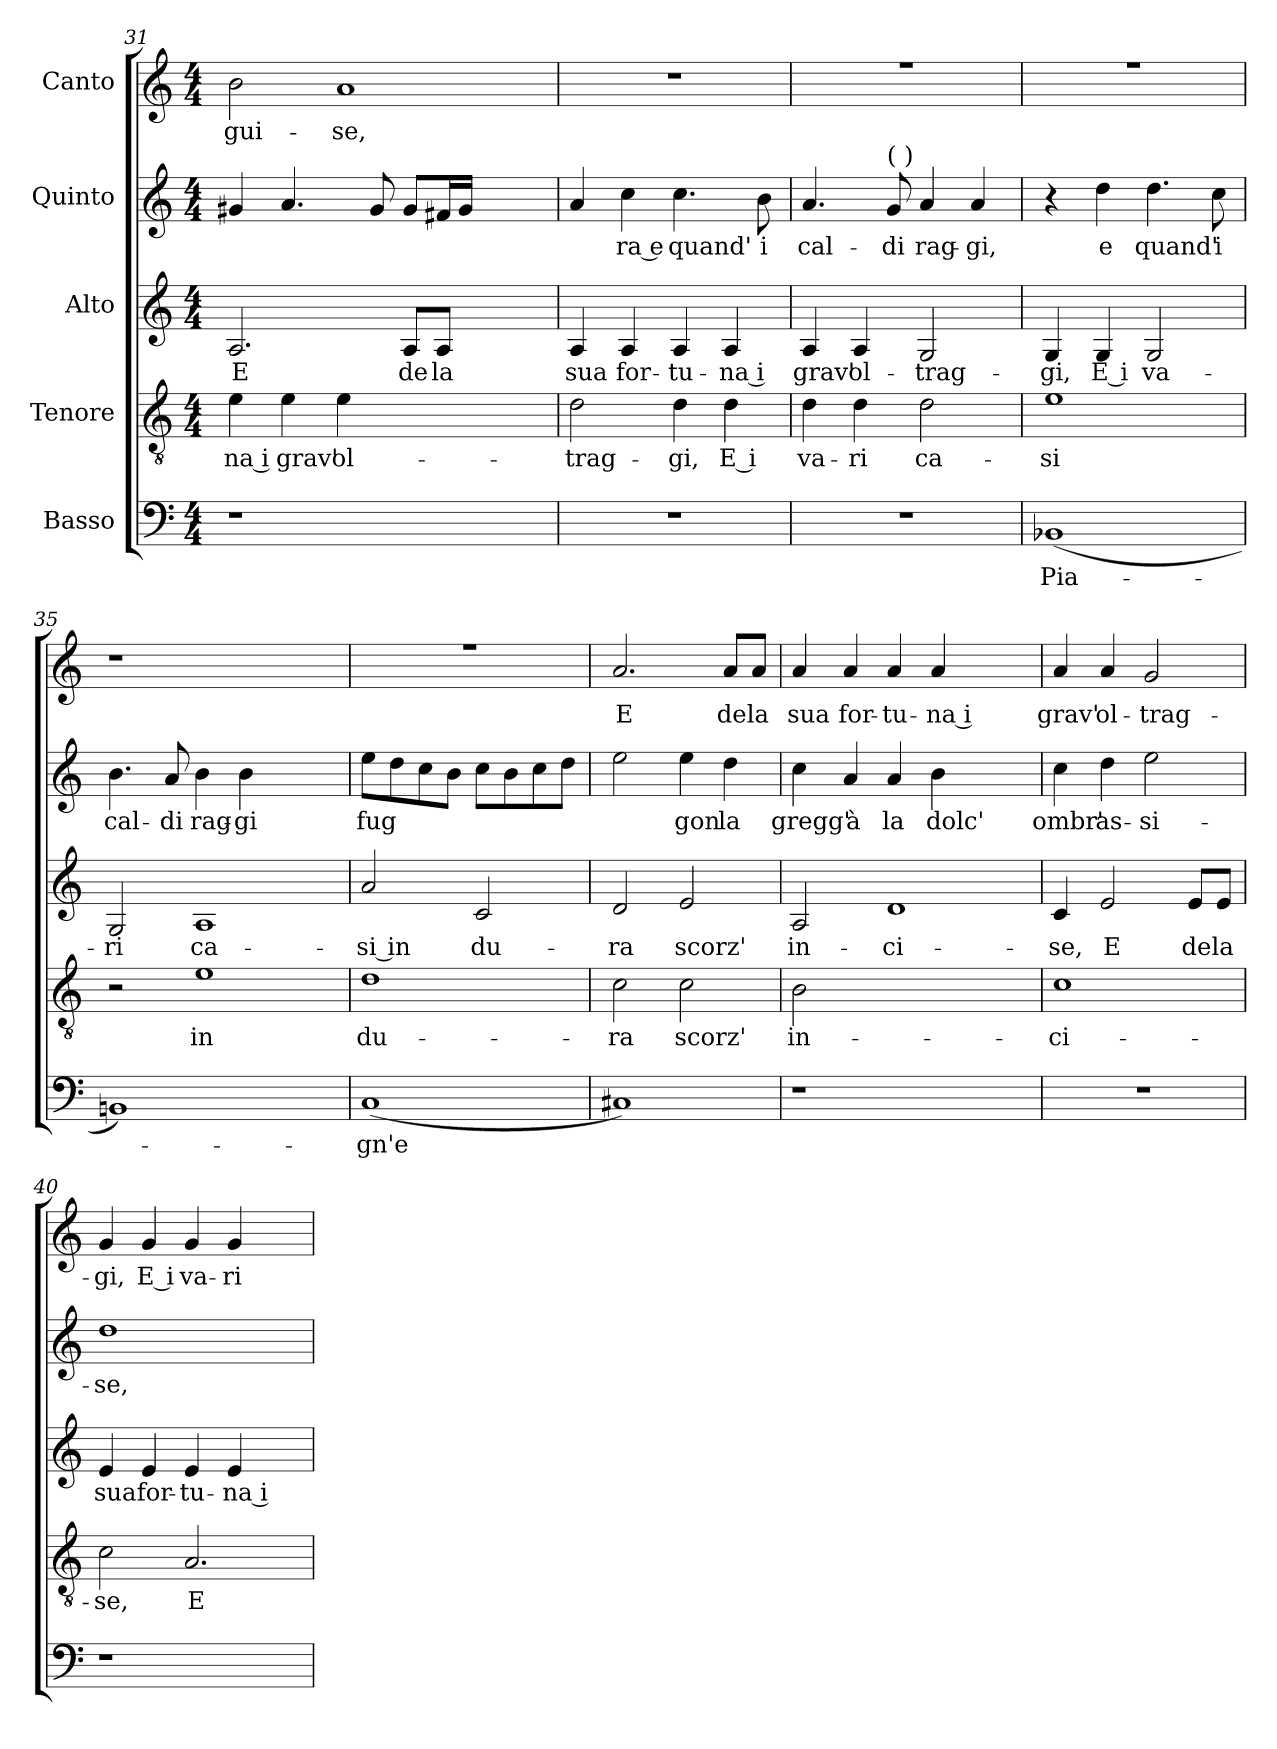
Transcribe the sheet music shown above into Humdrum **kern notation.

**kern	**text	**kern	**text	**kern	**text	**kern	**text	**kern	**text
*part5	*part5	*part4	*part4	*part3	*part3	*part2	*part2	*part1	*part1
*staff5	*staff5	*staff4	*staff4	*staff3	*staff3	*staff2	*staff2	*staff1	*staff1
*I"Basso	*	*I"Tenore	*	*I"Alto	*	*I"Quinto	*	*I"Canto	*
*clefF4	*	*clefGv2	*	*clefG2	*	*clefG2	*	*clefG2	*
*k[]	*	*k[]	*	*k[]	*	*k[]	*	*k[]	*
*M4/4	*	*M4/4	*	*M4/4	*	*M4/4	*	*M4/4	*
=31	=31	=31	=31	=31	=31	=31	=31	=31	=31
!	!	!	!LO:LY:b	!	!LO:LY:b	!	!	!	!LO:LY:b
1r	.	4e\	-na i	2.A/	E	4g#X/	.	2b\	gui-
!	!	!	!LO:LY:b	!	!	!	!	!	!
.	.	4e\	grav'	.	.	4.a/	.	.	.
!	!	!	!LO:LY:b	!	!	!	!	!	!LO:LY:b
.	.	4e\	ol-	.	.	.	.	1a	-se,
.	.	.	.	.	.	8g#/	.	.	.
!	!	!	!	!	!LO:LY:b	!	!	!	!
.	.	2.ryy	.	8A/L	de	8g#/L	.	.	.
!	!	!	!	!	!LO:LY:b	!	!	!	!
.	.	.	.	8A/J	la	16f#X/L	.	.	.
.	.	.	.	.	.	16g#/JJ	.	.	.
2ryy	.	.	.	2ryy	.	2ryy	.	.	.
!!LO:LB:g=z
=32	=32	=32	=32	=32	=32	=32	=32	=32	=32
!	!	!	!LO:LY:b	!	!LO:LY:b	!	!	!	!
1r	.	2d\	-trag-	4A/	sua	4a/	.	1r	.
!	!	!	!	!	!LO:LY:b	!	!LO:LY:b	!	!
.	.	.	.	4A/	for-	4cc\	ra e	.	.
!	!	!	!LO:LY:b	!	!LO:LY:b	!	!LO:LY:b	!	!
.	.	4d\	-gi,	4A/	-tu-	4.cc\	quand'	.	.
!	!	!	!LO:LY:b	!	!LO:LY:b	!	!	!	!
.	.	4d\	E i	4A/	-na i	.	.	.	.
!	!	!	!	!	!	!	!LO:LY:b	!	!
.	.	.	.	.	.	8b\	i	.	.
!!LO:PB:g=z
=33	=33	=33	=33	=33	=33	=33	=33	=33	=33
!	!	!	!LO:LY:b	!	!LO:LY:b	!	!LO:LY:b	!	!
*	*	*	*	*	*	*	*	*^	*
1r	.	4d\	va-	4A/	grav'	4.a/	cal-	1r	1ryy	.
!	!	!	!LO:LY:b	!	!LO:LY:b	!	!	!	!	!
.	.	4d\	-ri	4A/	ol-	.	.	.	.	.
!	!	!	!	!	!	!LO:TX:a:t=(  )	!	!	!	!
!	!	!	!	!	!	!	!LO:LY:b	!	!	!
.	.	.	.	.	.	8g/	-di	.	.	.
!	!	!	!LO:LY:b	!	!LO:LY:b	!	!LO:LY:b	!	!	!
.	.	2d\	ca-	2G/	-trag-	4a/	rag-	.	.	.
!	!	!	!	!	!	!	!LO:LY:b	!	!	!
.	.	.	.	.	.	4a/	-gi,	.	.	.
!!LO:LB:g=z	!!
=34	=34	=34	=34	=34	=34	=34	=34	=34	=34	=34
!	!LO:LY:b	!	!LO:LY:b	!	!LO:LY:b	!	!	!	!	!
(<1BB-X	Pia-	1e	-si	4G/	-gi,	4r	.	1r	1ryy	.
!	!	!	!	!	!LO:LY:b	!	!LO:LY:b	!	!	!
.	.	.	.	4G/	E i	4dd\	e	.	.	.
!	!	!	!	!	!LO:LY:b	!	!LO:LY:b	!	!	!
.	.	.	.	2G/	va-	4.dd\	quand'	.	.	.
!	!	!	!	!	!	!	!LO:LY:b	!	!	!
.	.	.	.	.	.	8cc\	i	.	.	.
=35	=35	=35	=35	=35	=35	=35	=35	=35	=35	=35
!	!	!	!	!	!LO:LY:b	!	!LO:LY:b	!	!	!
1BBni)	.	2r	.	2G/	-ri	4.b\	cal-	1r	1ryy	.
!	!	!	!	!	!	!	!LO:LY:b	!	!	!
.	.	.	.	.	.	8a/	-di	.	.	.
!	!	!	!LO:LY:b	!	!LO:LY:b	!	!LO:LY:b	!	!	!
.	.	1e	in	1A	ca-	4b\	rag-	.	.	.
!	!	!	!	!	!	!	!LO:LY:b	!	!	!
.	.	.	.	.	.	4b\	-gi	.	.	.
2ryy	.	.	.	.	.	2ryy	.	2ryy	2ryy	.
=36	=36	=36	=36	=36	=36	=36	=36	=36	=36	=36
!	!LO:LY:b	!	!LO:LY:b	!	!LO:LY:b	!	!LO:LY:b	!	!	!
(<1C	-gn'e	1d	du-	2a/	-si in	8ee\L	fug	1r	1ryy	.
.	.	.	.	.	.	8dd\	.	.	.	.
.	.	.	.	.	.	8cc\	.	.	.	.
.	.	.	.	.	.	8b\J	.	.	.	.
!	!	!	!	!	!LO:LY:b	!	!	!	!	!
.	.	.	.	2c/	du-	8cc\L	.	.	.	.
.	.	.	.	.	.	8b\	.	.	.	.
.	.	.	.	.	.	8cc\	.	.	.	.
.	.	.	.	.	.	8dd\J	.	.	.	.
=37	=37	=37	=37	=37	=37	=37	=37	=37	=37	=37
!	!	!	!LO:LY:b	!	!LO:LY:b	!	!	!	!	!LO:LY:b
1C#X)	.	2c\	-ra	2d/	-ra	2ee\	.	2.a/	1ryy	E
!	!	!	!LO:LY:b	!	!LO:LY:b	!	!LO:LY:b	!	!	!
.	.	2c\	scorz'	2e/	scorz'	4ee\	gon	.	.	.
!	!	!	!	!	!	!	!LO:LY:b	!	!	!LO:LY:b
.	.	.	.	.	.	4dd\	la	8a/L	.	de
!	!	!	!	!	!	!	!	!	!	!LO:LY:b
.	.	.	.	.	.	.	.	8a/J	.	la
=38	=38	=38	=38	=38	=38	=38	=38	=38	=38	=38
!	!	!	!LO:LY:b	!	!LO:LY:b	!	!LO:LY:b	!	!	!LO:LY:b
1r	.	2B\	in-	2A/	in-	4cc\	gregg'	4a/	1ryy	sua
!	!	!	!	!	!	!	!LO:LY:b	!	!	!LO:LY:b
.	.	.	.	.	.	4a/	à	4a/	.	for-
!	!	!	!	!	!LO:LY:b	!	!LO:LY:b	!	!	!LO:LY:b
.	.	1ryy	.	1d	-ci-	4a/	la	4a/	.	-tu-
!	!	!	!	!	!	!	!LO:LY:b	!	!	!LO:LY:b
.	.	.	.	.	.	4b\	dolc'	4a/	.	-na i
2ryy	.	.	.	.	.	2ryy	.	2ryy	2ryy	.
!!LO:LB:g=z	!!
=39	=39	=39	=39	=39	=39	=39	=39	=39	=39	=39
!	!	!	!LO:LY:b	!	!LO:LY:b	!	!LO:LY:b	!	!	!LO:LY:b
1r	.	1c	-ci-	4c/	-se,	4cc\	ombr'	4a/	1ryy	grav'
!	!	!	!	!	!LO:LY:b	!	!LO:LY:b	!	!	!LO:LY:b
.	.	.	.	2e/	E	4dd\	as-	4a/	.	ol-
!	!	!	!	!	!	!	!LO:LY:b	!	!	!LO:LY:b
.	.	.	.	.	.	2ee\	-si-	2g/	.	-trag-
!	!	!	!	!	!LO:LY:b	!	!	!	!	!
.	.	.	.	8e/L	de	.	.	.	.	.
!	!	!	!	!	!LO:LY:b	!	!	!	!	!
.	.	.	.	8e/J	la	.	.	.	.	.
*	*	*	*	*	*	*	*	*v	*v	*
!!LO:PB:g=z
=40	=40	=40	=40	=40	=40	=40	=40	=40	=40
!	!	!	!LO:LY:b	!	!LO:LY:b	!	!LO:LY:b	!	!LO:LY:b
1r	.	2c\	-se,	4e/	sua	1dd	-se,	4g/	-gi,
!	!	!	!	!	!LO:LY:b	!	!	!	!LO:LY:b
.	.	.	.	4e/	for-	.	.	4g/	E i
!	!	!	!LO:LY:b	!	!LO:LY:b	!	!	!	!LO:LY:b
.	.	2.A/	E	4e/	-tu-	.	.	4g/	va-
!	!	!	!	!	!LO:LY:b	!	!	!	!LO:LY:b
.	.	.	.	4e/	-na i	.	.	4g/	-ri
4ryy	.	.	.	4ryy	.	4ryy	.	4ryy	.
=	=	=	=	=	=	=	=	=	=
*-	*-	*-	*-	*-	*-	*-	*-	*-	*-
